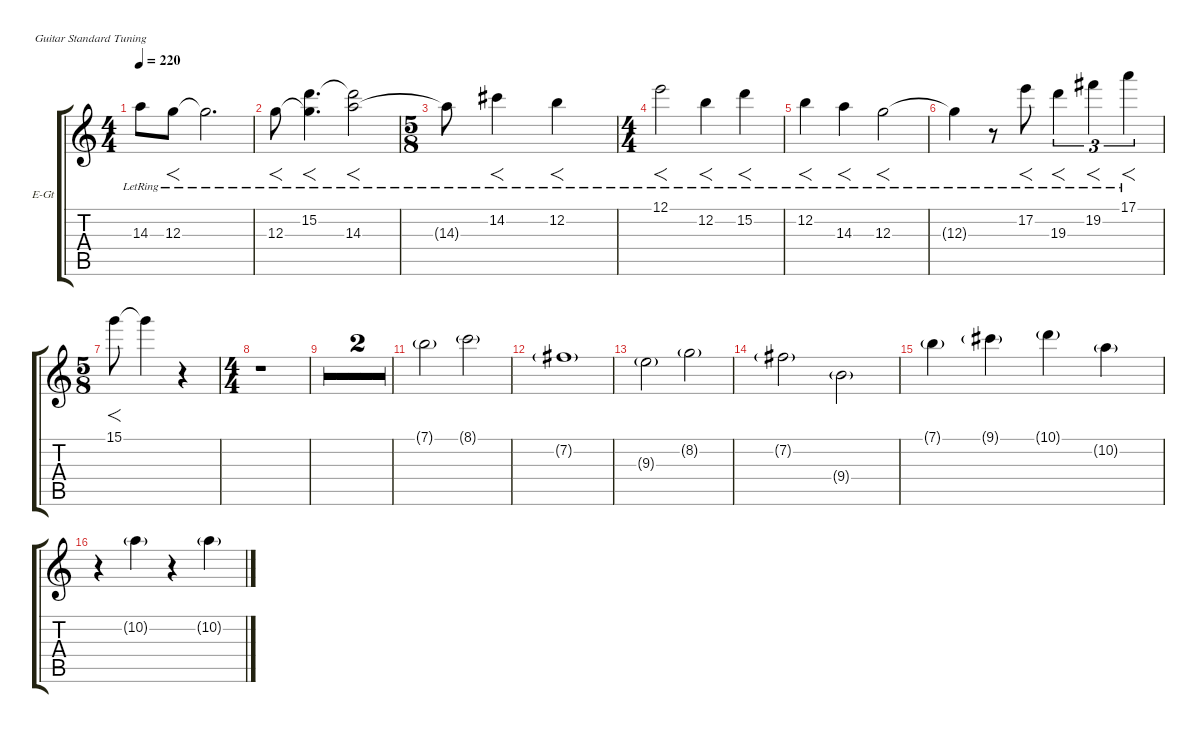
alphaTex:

\hideDynamics
\bracketExtendMode groupsimilarinstruments
\firstSystemTrackNameOrientation horizontal
\otherSystemsTrackNameOrientation horizontal
\track ("Guitar 3" "E-Gt") {multiBarRest instrument distortionguitar}
\staff {score tabs}
\tuning (E4 B3 G3 D3 A2 E2)
\ts (4 4)
\tempo 220
\clef g2
\ks c
14.3{lr t}.8{dy f} 12.3{lr}.8{f} 12.3{lr t}.2{d} |
12.3{lr}.8{f} (15.2 12.3{lr t}).4{f d} (15.2{t} 14.3{lr}).2{f} |
\ts (5 8)
14.3{lr t}.8 14.2{lr}.4{f} 12.2{lr}.4{f} |
\ts (4 4)
12.1{lr}.2{f} 12.2{lr}.4{f} 15.2{lr}.4{f} |
12.2{lr}.4{f} 14.3{lr}.4{f} 12.3{lr}.2{f} |
12.3{lr t}.4 r.8 17.2{lr}.8{f} 19.3{lr}.4{f tu (3 2)} 19.2{lr}.4{f tu (3 2)} 17.1{lr}.4{f tu (3 2)} |
\ts (5 8)
15.1.8{f} 15.1{t}.4 r.4 |
\ts (4 4)
r.1 |
r.1 |
r.1 |
7.1{g}.2 8.1{g}.2 |
7.2{g}.1 |
9.3{g}.2 8.2{g}.2 |
7.2{g}.2 9.4{g}.2 |
7.1{g}.4 9.1{g}.4 10.1{g}.4 10.2{g}.4 |
r.4 10.2{g}.4 r.4 10.2{g}.4
